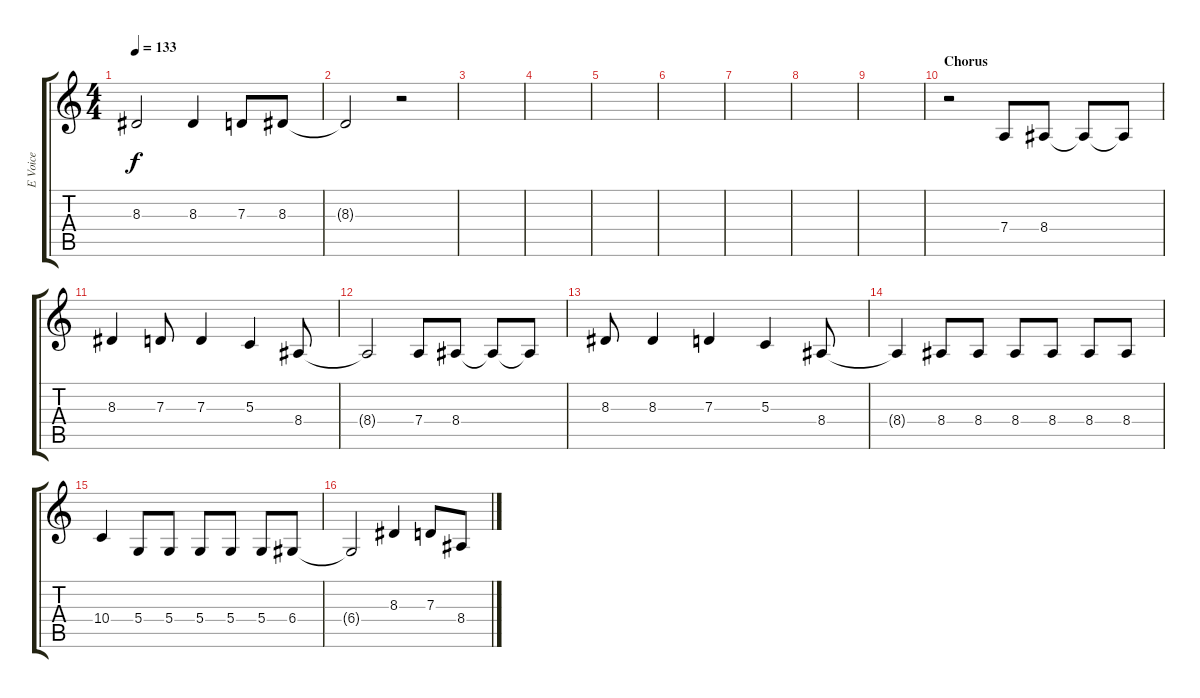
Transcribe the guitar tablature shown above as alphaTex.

\track ("E Voice" "E Voice") {instrument sopranosax}
\staff {score tabs}
\tuning (E4 B3 G3 D3 A2 E2) {hide}
\ts (4 4)
\tempo 133
\clef g2
\ks c
8.3{t}.2{dy f} 8.3.4 7.3.8 8.3.8 |
8.3{t}.2 r.2 |
|
|
|
|
|
|
|
\section ("" "Chorus")
r.2 7.4.8 8.4.8 8.4{t}.8 8.4{t}.8 |
8.3.4 7.3.8 7.3.4 5.3.4 8.4.8 |
8.4{t}.2 7.4.8 8.4.8 8.4{t}.8 8.4{t}.8 |
8.3.8 8.3.4 7.3.4 5.3.4 8.4.8 |
8.4{t}.4 8.4.8 8.4.8 8.4.8 8.4.8 8.4.8 8.4.8 |
10.4.4 5.4.8 5.4.8 5.4.8 5.4.8 5.4.8 6.4.8 |
6.4{t}.2 8.3.4 7.3.8 8.4.8
